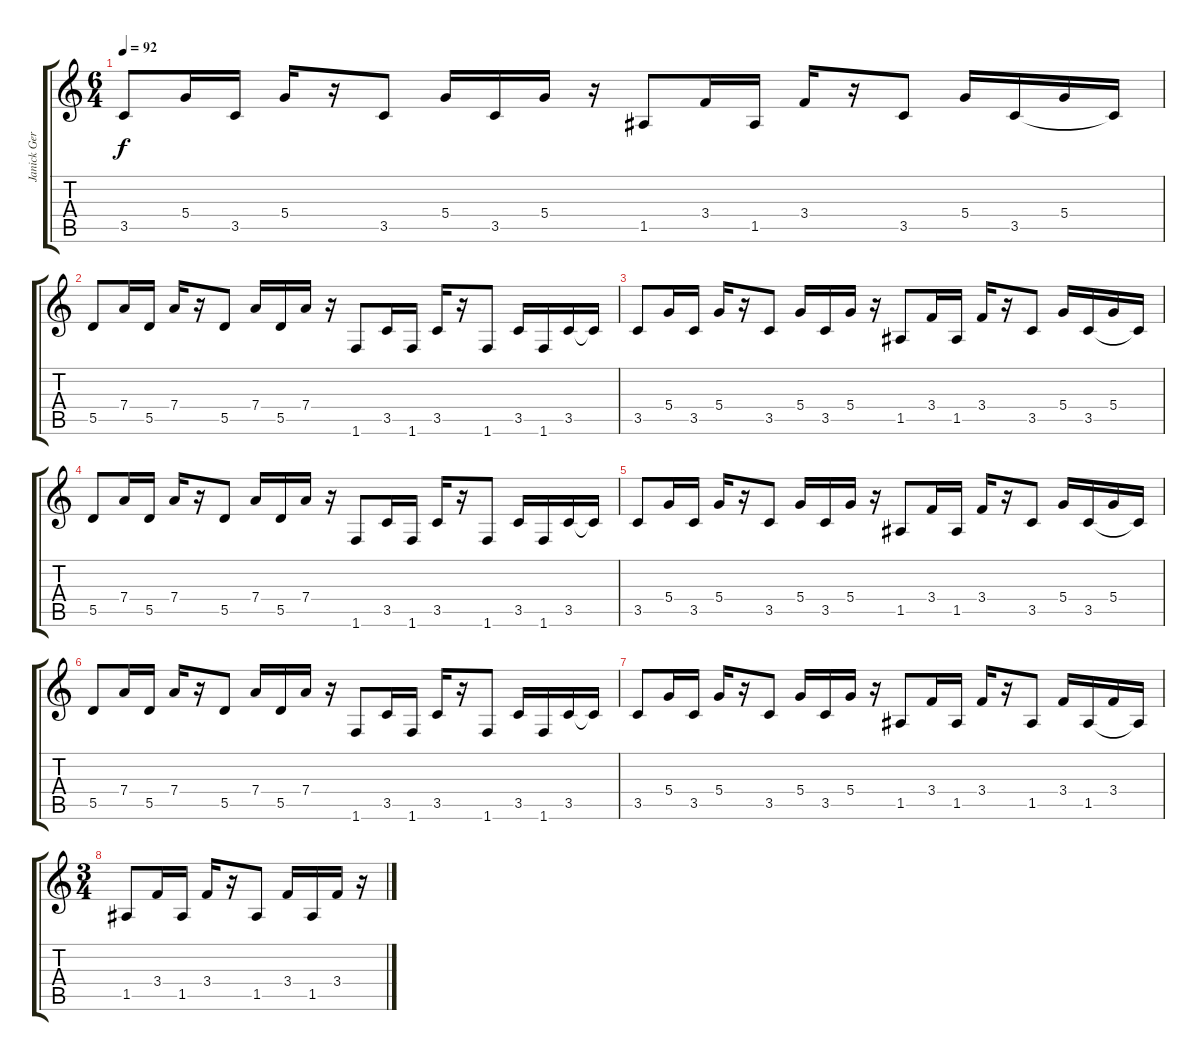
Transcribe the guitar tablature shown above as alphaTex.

\track ("Janick Gers" "Janick Ger") {instrument acousticguitarsteel}
\staff {score tabs}
\tuning (E4 B3 G3 D3 A2 E2) {hide}
\ts (6 4)
\tempo 92
\clef g2
\ks c
3.5.8{dy f} 5.4.16 3.5.16 5.4.16 r.16 3.5.8 5.4.16 3.5.16 5.4.16 r.16 1.5.8 3.4.16 1.5.16 3.4.16 r.16 3.5.8 5.4.16 3.5.16 5.4.16 3.5{t}.16 |
5.5.8 7.4.16 5.5.16 7.4.16 r.16 5.5.8 7.4.16 5.5.16 7.4.16 r.16 1.6.8 3.5.16 1.6.16 3.5.16 r.16 1.6.8 3.5.16 1.6.16 3.5.16 3.5{t}.16 |
3.5.8 5.4.16 3.5.16 5.4.16 r.16 3.5.8 5.4.16 3.5.16 5.4.16 r.16 1.5.8 3.4.16 1.5.16 3.4.16 r.16 3.5.8 5.4.16 3.5.16 5.4.16 3.5{t}.16 |
5.5.8 7.4.16 5.5.16 7.4.16 r.16 5.5.8 7.4.16 5.5.16 7.4.16 r.16 1.6.8 3.5.16 1.6.16 3.5.16 r.16 1.6.8 3.5.16 1.6.16 3.5.16 3.5{t}.16 |
3.5.8 5.4.16 3.5.16 5.4.16 r.16 3.5.8 5.4.16 3.5.16 5.4.16 r.16 1.5.8 3.4.16 1.5.16 3.4.16 r.16 3.5.8 5.4.16 3.5.16 5.4.16 3.5{t}.16 |
5.5.8 7.4.16 5.5.16 7.4.16 r.16 5.5.8 7.4.16 5.5.16 7.4.16 r.16 1.6.8 3.5.16 1.6.16 3.5.16 r.16 1.6.8 3.5.16 1.6.16 3.5.16 3.5{t}.16 |
3.5.8 5.4.16 3.5.16 5.4.16 r.16 3.5.8 5.4.16 3.5.16 5.4.16 r.16 1.5.8 3.4.16 1.5.16 3.4.16 r.16 1.5.8 3.4.16 1.5.16 3.4.16 1.5{t}.16 |
\ts (3 4)
1.5.8 3.4.16 1.5.16 3.4.16 r.16 1.5.8 3.4.16 1.5.16 3.4.16 r.16
